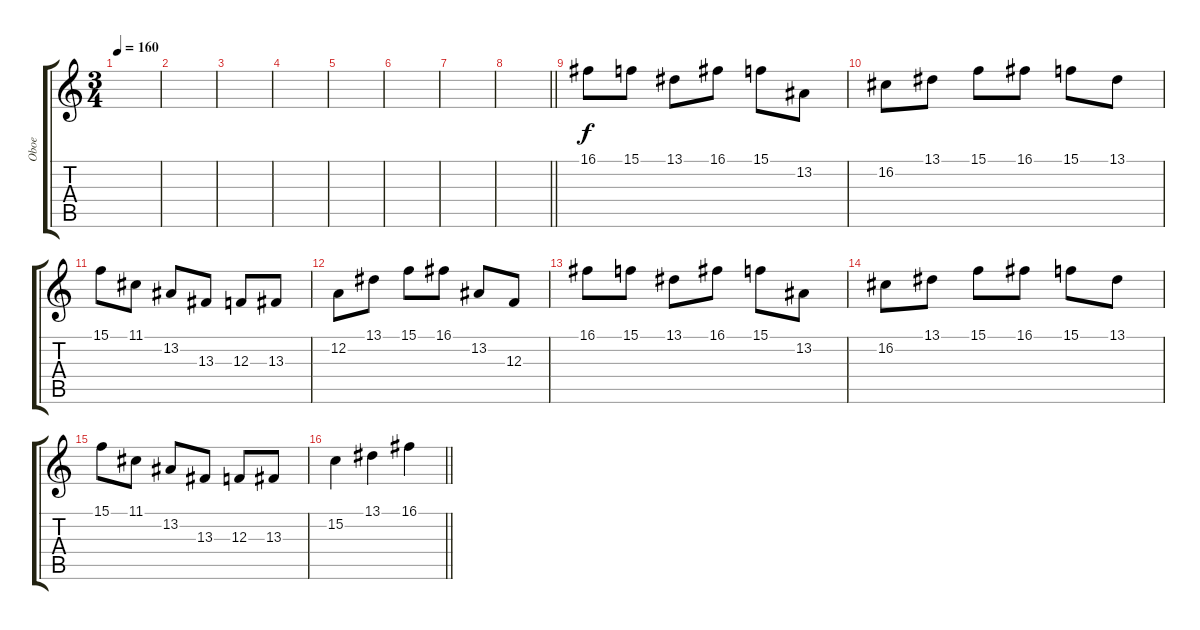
\track ("Oboe" "Oboe") {instrument clarinet}
\staff {score tabs}
\tuning (D4 A3 F3 C3 G2 D2) {hide}
\ts (3 4)
\tempo 160
\clef g2
\ks c
|
|
|
|
|
|
|
\barLineRight lightlight
|
16.1.8 15.1.8 13.1.8 16.1.8 15.1.8 13.2.8 |
16.2.8 13.1.8 15.1.8 16.1.8 15.1.8 13.1.8 |
15.1.8 11.1.8 13.2.8 13.3.8 12.3.8 13.3.8 |
12.2.8 13.1.8 15.1.8 16.1.8 13.2.8 12.3.8 |
16.1.8 15.1.8 13.1.8 16.1.8 15.1.8 13.2.8 |
16.2.8 13.1.8 15.1.8 16.1.8 15.1.8 13.1.8 |
15.1.8 11.1.8 13.2.8 13.3.8 12.3.8 13.3.8 |
\barLineRight lightlight
15.2.4 13.1.4 16.1.4
